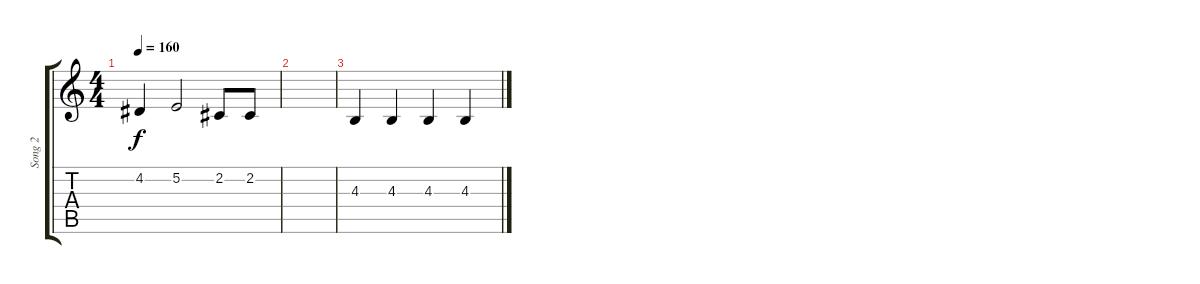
\track ("Song 2" "Song 2") {instrument viola}
\staff {score tabs}
\tuning (E4 B3 G3 D3 A2 E2) {hide}
\ts (4 4)
\tempo 160
\clef g2
\ks c
4.2{t}.4{dy f} 5.2.2 2.2.8 2.2.8 |
|
4.3.4 4.3.4 4.3.4 4.3.4
